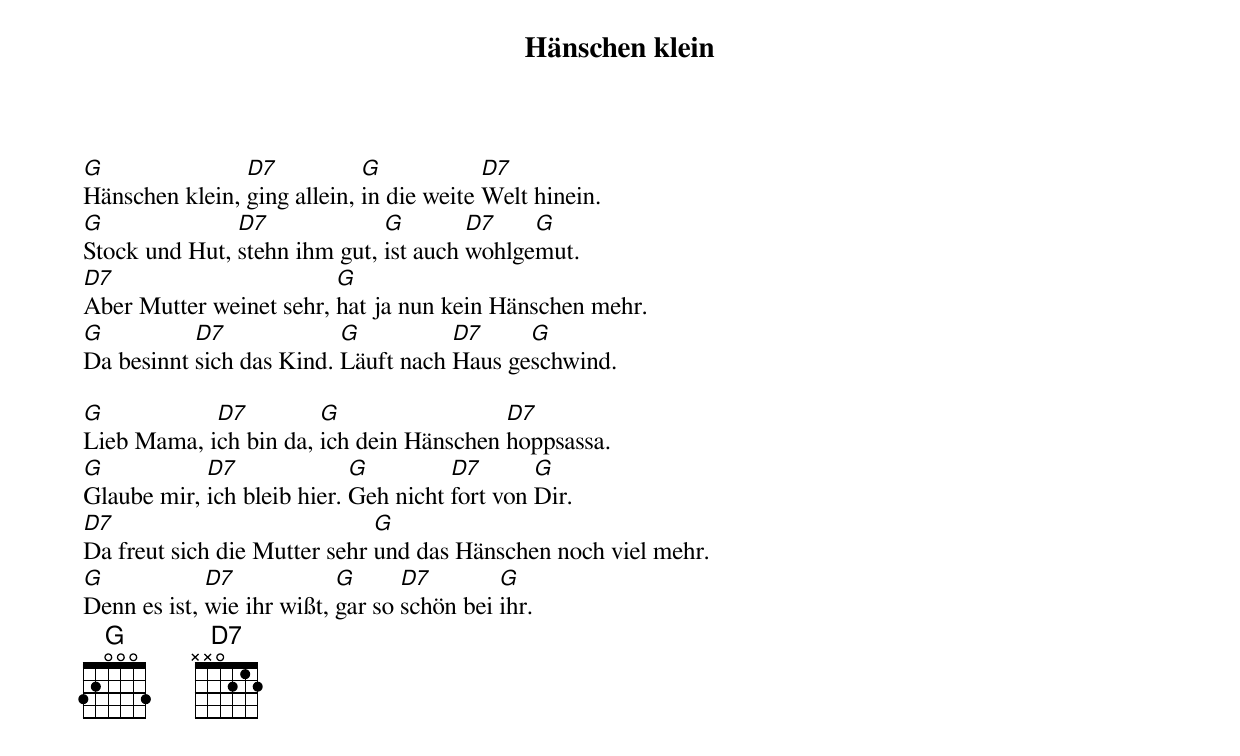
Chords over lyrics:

Hänschen klein

G               D7           G            D7
Hänschen klein, ging allein, in die weite Welt hinein.
G              D7             G        D7    G
Stock und Hut, stehn ihm gut, ist auch wohlgemut.
D7                       G
Aber Mutter weinet sehr, hat ja nun kein Hänschen mehr.
G          D7             G          D7     G
Da besinnt sich das Kind. Läuft nach Haus geschwind.

G           D7         G                 D7
Lieb Mama, ich bin da, ich dein Hänschen hoppsassa.
G           D7              G         D7       G
Glaube mir, ich bleib hier. Geh nicht fort von Dir.
D7                            G
Da freut sich die Mutter sehr und das Hänschen noch viel mehr.
G            D7            G      D7        G
Denn es ist, wie ihr wißt, gar so schön bei ihr.
